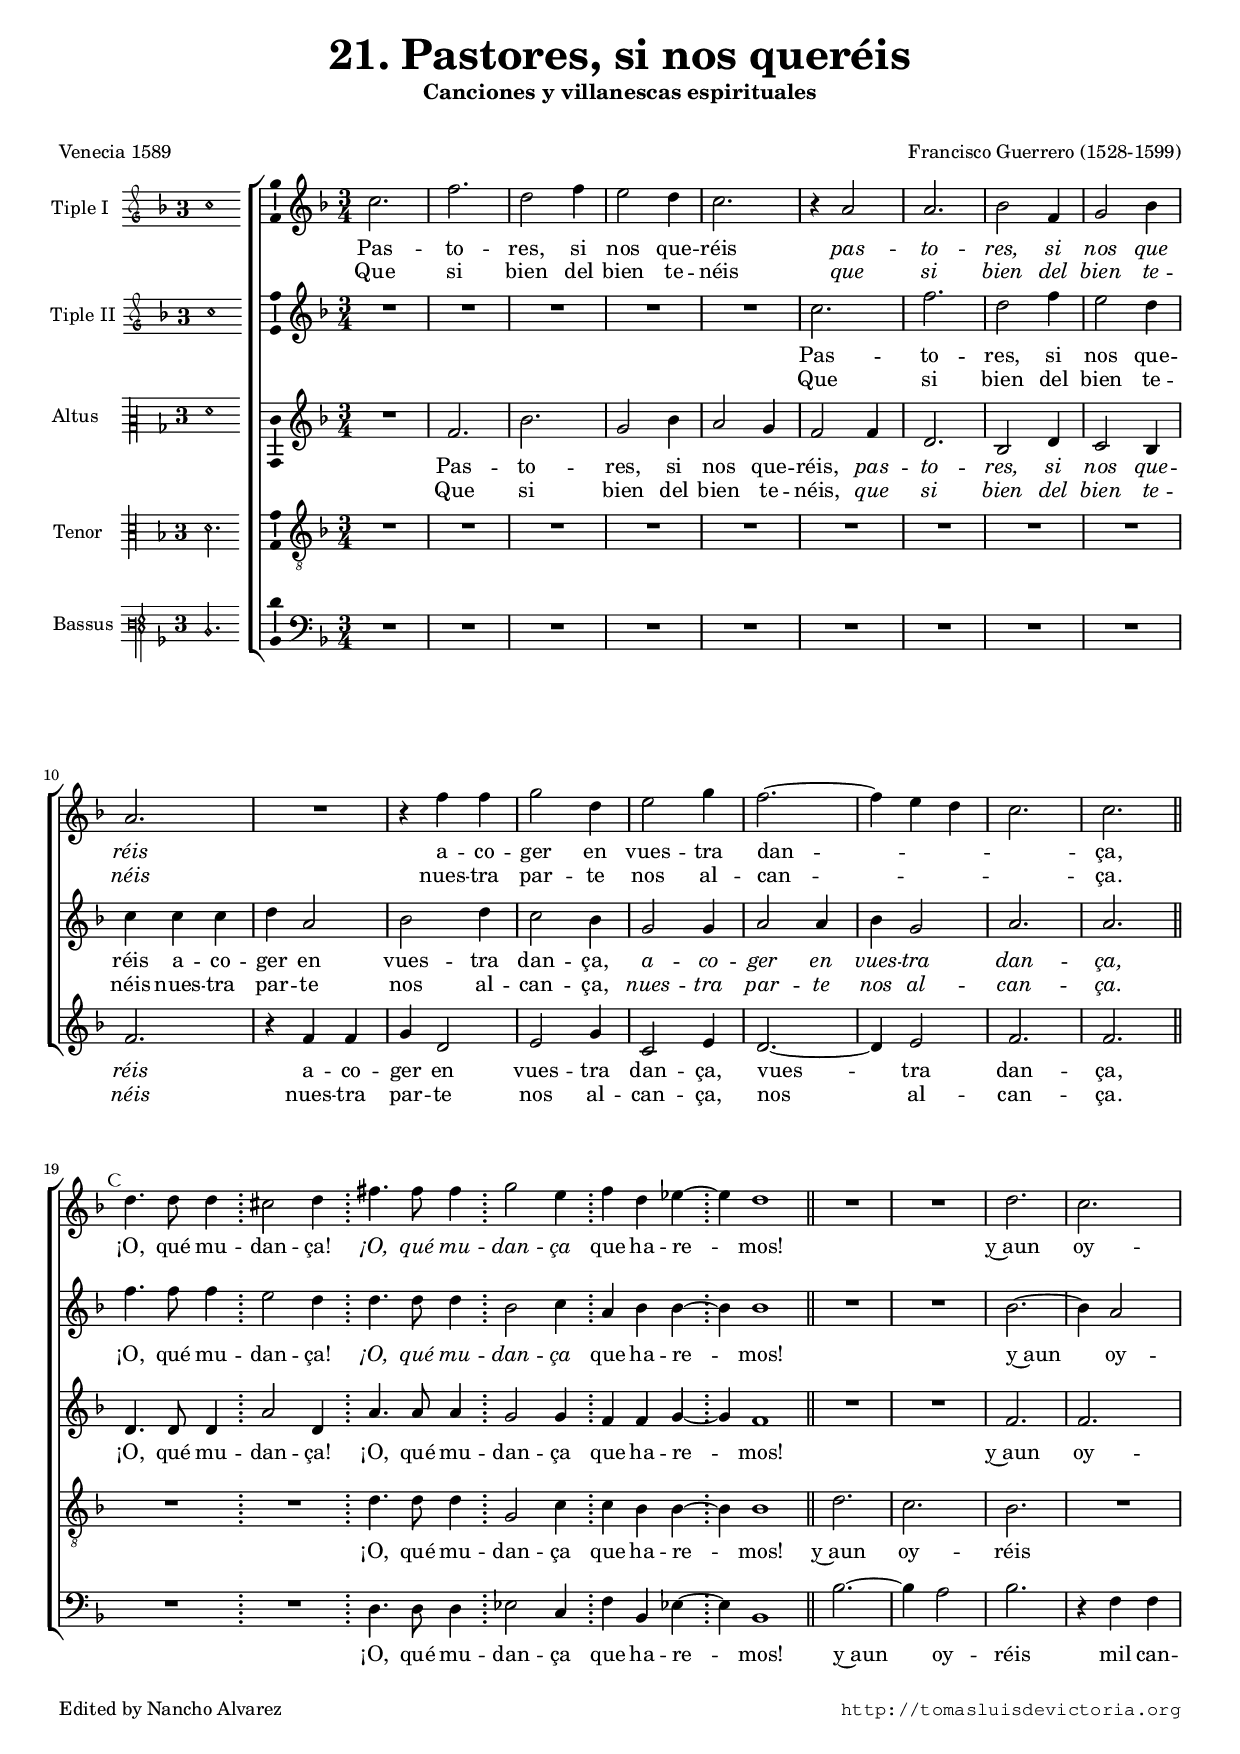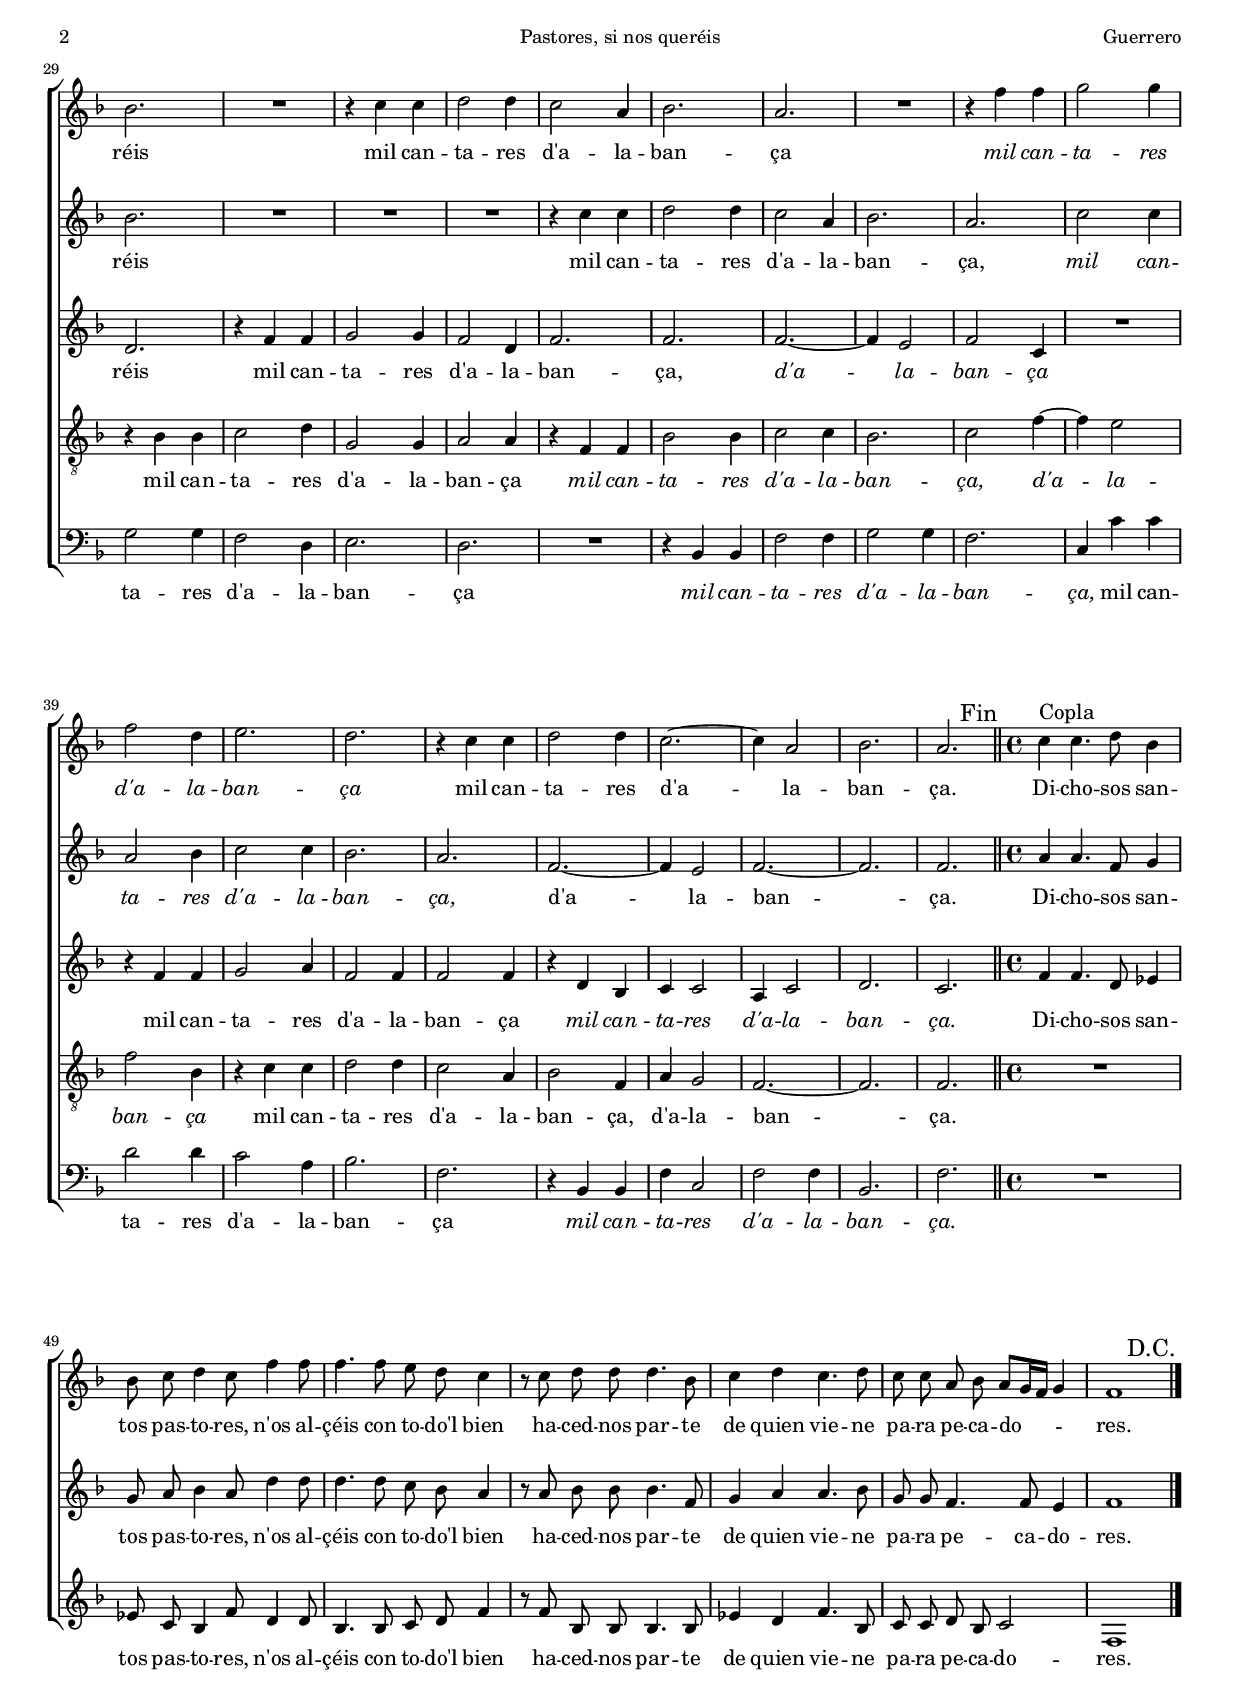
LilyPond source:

\version "2.18.0"

#(set-default-paper-size "a4")
#(set-global-staff-size 16.4)
#(ly:set-option 'point-and-click #f)
%mobile -s13.0 -i2.5

italicas=\override LyricText.font-shape = #'italic
rectas=\override LyricText.font-shape = #'upright
ss=\once \set suggestAccidentals = ##t
incipitwidth = 20
mtempo={\tempo 4 = 100}
mtempob={\tempo 4 = 50}
showMultiRests = { \set Staff.keepAliveInterfaces = #'( rhythmic-grob-interface multi-measure-rest-interface lyric-interface stanza-number-interface percent-repeat-interface) }
hideMultiRests = \unset Staff.keepAliveInterfaces


htitle="Pastores, si nos queréis"
hcomposer="Guerrero"

\header {
	title=\markup{\fontsize #3 "21. Pastores, si nos queréis"}
	subtitle="Canciones y villanescas espirituales"
	subsubtitle=\markup{\null \vspace #1 }
	composer="Francisco Guerrero (1528-1599)"
        pdfauthor=\composer
	%opus="(-)"
	poet=\markup{"Venecia 1589"}
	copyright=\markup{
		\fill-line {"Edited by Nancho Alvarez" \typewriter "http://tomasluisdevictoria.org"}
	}
%	tagline=""
}


global={\key f \major \time 3/4  \skip 1*3/4*18 \bar "||" \break
					\skip 1*3/4*6 \bar "||" 
					\skip 1*3/4*23 \bar "||" \time 4/4
					\skip 1*7 \bar "|."
}

cantus={
	c''2. |
	f'' |
	d''2 f''4 |
	e''2 d''4 |
%5
	c''2. |
	r4 a'2 |
	a'2. |
	bes'2 f'4 |
	g'2 bes'4 |
%10
	a'2. |
	R1*3/4 |
	r4 f'' f'' |
	g''2 d''4 |
	e''2 g''4 |
%15
	f''2. ~ |
	f''4 e'' d'' |
	c''2. |
	c'' |
        s4*0^\markup{\hspace #-2 \musicglyph #"timesig.mensural44"}
        % en CSIC transcriben como 4/4
        d''4. d''8 d''4 \bar ";"
%20
	cis''2 d''4 \bar ";"
	fis''4. fis''8 fis''4 \bar ";"
	g''2 e''4 \bar ";"
	f'' d'' ees'' ~ \bar ";"
	ees'' d''1*1/2 
%25
	R1*3/4 |
	R1*3/4 |
	d''2. |
	c'' |
	bes' |
%30
	R1*3/4 |
	r4 c'' c'' |
	d''2 d''4 |
	c''2 a'4 |
	bes'2. |
%35
	a' |
	R1*3/4 | 
	r4 f'' f'' |
	g''2 g''4 |
	f''2 d''4 |
%40
	e''2. |
	d'' |
	r4 c'' c'' |
	d''2 d''4 |
	c''2. ~ |
%45
	c''4 a'2 |
	bes'2. |
	a'
	\override Score.RehearsalMark.self-alignment-X=#right
        \mark \markup{"Fin"}
        c''4^\markup{\larger "Copla"} c''4. d''8 bes'4 |
	bes'8 c'' d''4 c''8 f''4 f''8 |
%50
	f''4. f''8 e'' d'' c''4 |
	r8 c'' d'' d'' d''4. bes'8 |
	c''4 d'' c''4. d''8 |
	c'' c'' a' bes'  a'[ g'16 f'] g'4 |
	f'1
        \mark \markup{"D.C."}
}

cantusdos={
	R1*3/4 |
	R1*3/4 |
	R1*3/4 |
	R1*3/4 |
%5
	R1*3/4 |
	c''2. |
	f'' |
	d''2 f''4 |
	e''2 d''4 |
%10
	c'' c'' c'' |
	d'' a'2 |
	bes' d''4 |
	c''2 bes'4 |
	g'2 g'4 |
%15
	a'2 a'4 |
	bes' g'2 |
	a'2. |
	a' |
	f''4. f''8 f''4 |
%20
	e''2 d''4 |
	d''4. d''8 d''4 |
	bes'2 c''4 |
	a' bes' bes' ~ |
	bes' bes'1*1/2 |
%25
	R1*3/4 |
	R1*3/4 |
	bes'2. ~ |
	bes'4 a'2 |
	bes'2. |
%30
	R1*3/4 |
	R1*3/4 |
	R1*3/4 |
	r4 c'' c'' |
	d''2 d''4 |
%35
	c''2 a'4 |
	bes'2. |
	a' |
	c''2 c''4 |
	a'2 bes'4 |
%40
	c''2 c''4 |
	bes'2. |
	a' |
	f' ~ |
	f'4 e'2 |
%45
	f'2. ~ |
	f' |
	f' |
	a'4 a'4. f'8 g'4 |
	g'8 a' bes'4 a'8 d''4 d''8 |
%50
	d''4. d''8 c'' bes' a'4 |
	r8 a' bes' bes' bes'4. f'8 |
	g'4 a' a'4. bes'8 |
	g' g' f'4. f'8 e'4 |
	f'1
}

altus={
	R1*3/4 |
	f'2. |
	bes' |
	g'2 bes'4 |
%5
	a'2 g'4 |
	f'2 f'4 |
	d'2. |
	bes2 d'4 |
	c'2 bes4 |
%10
	f'2. |
	r4 f' f' |
	g' d'2 |
	e' g'4 |
	c'2 e'4 |
%15
	d'2. ~ |
	d'4 e'2 |
	f'2. |
	f' |
	d'4. d'8 d'4 |
%20
	a'2 d'4 |
	a'4. a'8 a'4 |
	g'2 g'4 |
	f' f' g' ~ |
	g' f'1*1/2 |
%25
	R1*3/4 |
	R1*3/4 |
	f'2. |
	f' |
	d' |
%30
	r4 f' f' |
	g'2 g'4 |
	f'2 d'4 |
	f'2. |
	f' |
%35
	f' ~ |
	f'4 e'2 |
	f' c'4 |
	R1*3/4 |
	r4 f' f' |
%40
	g'2 a'4 |
	f'2 f'4 |
	f'2 f'4 |
	r d' bes |
	c' c'2 |
%45
	a4 c'2 |
	d'2. |
	c' |
	f'4 f'4. d'8 ees'4 |
	ees'8 c' bes4 f'8 d'4 d'8 |
%50
	bes4. bes8 c' d' f'4 |
	r8 f' bes bes bes4. bes8 |
	ees'4 d' f'4. bes8 |
	c' c' d' bes c'2 |
	f1
}

tenor={
	R1*3/4 |
	R1*3/4 |
	R1*3/4 |
	R1*3/4 |
%5
	R1*3/4 |
	R1*3/4 |
	R1*3/4 |
	R1*3/4 |
	R1*3/4 |
%10
	R1*3/4 |
	R1*3/4 |
	R1*3/4 |
	R1*3/4 |
	R1*3/4 |
%15
	R1*3/4 |
	R1*3/4 |
	R1*3/4 |
	R1*3/4 |
	R1*3/4 |
%20
	R1*3/4 |
	d'4. d'8 d'4 |
	g2 c'4 |
	c' bes bes ~ |
	bes bes1*1/2 |
%25
	d'2. |
	c' |
	bes |
	R1*3/4 |
	r4 bes bes |
%30
	c'2 d'4 |
	g2 g4 |
	a2 a4 |
	r f f |
	bes2 bes4 |
%35
	c'2 c'4 |
	bes2. |
	c'2 f'4 ~ |
	f' e'2 |
	f' bes4 |
%40
	r c' c' |
	d'2 d'4 |
	c'2 a4 |
	bes2 f4 |
	a g2 |
%45
	f2. ~ |
	f |
	f |
	R1*4/4 |
	R1*4/4 |
%50
	R1*4/4 |
	R1*4/4 |
	R1*4/4 |
	R1*4/4 |
	R1*4/4
}

bassus={
	R1*3/4 |
	R1*3/4 |
	R1*3/4 |
	R1*3/4 |
%5
	R1*3/4 |
	R1*3/4 |
	R1*3/4 |
	R1*3/4 |
	R1*3/4 |
%10
	R1*3/4 |
	R1*3/4 |
	R1*3/4 |
	R1*3/4 |
	R1*3/4 |
%15
	R1*3/4 |
	R1*3/4 |
	R1*3/4 |
	R1*3/4 |
	R1*3/4 |
%20
	R1*3/4 |
	d4. d8 d4 |
	ees2 c4 |
	f bes, ees ~ |
	ees bes,1*1/2 |
%25
	bes2. ~ |
	bes4 a2 |
	bes2. |
	r4 f f |
	g2 g4 |
%30
	f2 d4 |
	e2. |
	d |
	R1*3/4 |
	r4 bes, bes, |
%35
	f2 f4 |
	g2 g4 |
	f2. |
	c4 c' c' |
	d'2 d'4 |
%40
	c'2 a4 |
	bes2. |
	f |
	r4 bes, bes, |
	f c2 |
%45
	f f4 |
	bes,2. |
	f |
	R1*4/4 |
	R1*4/4 |
%50
	R1*4/4 |
	R1*4/4 |
	R1*4/4 |
	R1*4/4 |
	R1*4/4
}

textocantus=\lyricmode{
Pas -- to -- res,
si nos que -- réis
\italicas
pas -- to -- res,
si nos que réis
\rectas
a -- co -- ger en vues -- tra dan -- _ _ _ _ ça,
¡O, qué mu -- dan -- ça!
\italicas
¡O, qué mu -- dan -- ça
\rectas
que ha -- re -- _ mos!
y~aun oy -- réis
mil can -- ta -- res d'a -- la -- ban -- ça % mill
\italicas
mil can -- ta -- res d'a -- la -- ban -- ça
\rectas
mil can -- ta -- res d'a -- _ la -- ban -- ça.
Di -- cho -- sos san -- tos pas -- to -- res, % sanctos
n'os al -- çéis con to -- do'l bien
ha -- ced -- nos par -- te de quien vie -- ne 
pa -- ra pe -- ca -- do -- _ _ _ res.
}
textocantusb=\lyricmode{
Que si bien del bien te -- néis
\italicas
que si bien del bien te -- néis
\rectas
nues -- tra par -- te nos al -- can -- _ _ _ _ ça.
}


textocantusdos=\lyricmode{
Pas -- to -- res,
si nos que -- réis 
a -- co -- ger en vues -- tra dan -- ça,
\italicas
a -- co -- ger en vues -- tra dan -- ça,
\rectas
¡O, qué mu -- dan -- ça!
\italicas
¡O, qué mu -- dan -- ça
\rectas
que ha -- re -- _ mos!
y~aun _ oy -- réis
mil can -- ta -- res d'a -- la -- ban -- ça,
\italicas
mil can -- ta -- res d'a -- la -- ban -- ça,
\rectas
d'a -- _ la -- ban -- _ ça.
Di -- cho -- sos san -- tos pas -- to -- res,
n'os al -- çéis con to -- do'l bien
ha -- ced -- nos par -- te de quien vie -- ne 
pa -- ra pe -- ca -- do -- res.
}
textocantusdosb=\lyricmode{
Que si bien del bien te -- néis
nues -- tra par -- te nos al -- can -- ça,
\italicas
nues -- tra par -- te nos al -- can -- ça.
}

textoaltus=\lyricmode{
Pas -- to -- res,
si nos que -- réis,
\italicas
pas -- to -- res,
si nos que -- réis
\rectas
a -- co -- ger en vues -- tra dan -- ça,
vues -- _ tra dan -- ça,
¡O, qué mu -- dan -- ça!
¡O, qué mu -- dan -- ça
que ha -- re -- _ mos!
y~aun oy -- réis
mil can -- ta -- res d'a -- la -- ban -- ça,
\italicas
d'a -- _ la -- ban -- ça
\rectas
mil can -- ta -- res d'a -- la -- ban -- ça
\italicas
mil can -- ta -- res d'a -- la -- ban -- ça.
\rectas
Di -- cho -- sos san -- tos pas -- to -- res,
n'os al -- çéis con to -- do'l bien
ha -- ced -- nos par -- te de quien vie -- ne 
pa -- ra pe -- ca -- do -- res.
}
textoaltusb=\lyricmode{
Que si bien del bien te -- néis,
\italicas
que si bien del bien te -- néis
\rectas
nues -- tra par -- te nos al -- can -- ça,
nos _ al -- can -- ça.
}

textotenor=\lyricmode{
¡O, qué mu -- dan -- ça
que ha -- re -- _ mos!
y~aun oy -- réis
mil can -- ta -- res d'a -- la -- ban -- ça
\italicas
mil can -- ta -- res d'a -- la -- ban -- ça,
d'a -- _ la -- ban -- ça
\rectas
mil can -- ta -- res d'a -- la -- ban -- ça,
d'a -- la -- ban -- _ ça.
}

textobassus=\lyricmode{
¡O, qué mu -- dan -- ça
que ha -- re -- _ mos!
y~aun _ oy -- réis mil can -- ta -- res d'a -- la -- ban -- ça
\italicas
mil can -- ta -- res d'a -- la -- ban -- ça,
\rectas
mil can -- ta -- res d'a -- la -- ban -- ça
\italicas
mil can -- ta -- res d'a -- la -- ban -- ça.
}


incipitcantus=\markup{
	\score{
		{ 
		\set Staff.instrumentName="Tiple I  "
		\override NoteHead.style = #'neomensural
		\override Staff.TimeSignature.style = #'single-digit
		\cadenzaOn 
		\clef "petrucci-g"
		\key f \major
		\time 3/4 % lo que pone es C 3
                c''1
		} 

	\layout { line-width=\incipitwidth indent = 0 }
	}
}

incipitcantusdos=\markup{
	\score{
		{ 
		\set Staff.instrumentName="Tiple II "
		\override NoteHead.style = #'neomensural
		\override Staff.TimeSignature.style = #'single-digit
		\cadenzaOn 
		\clef "petrucci-g"
		\key f \major
		\time 3/4
                c''1
		} 

	\layout { line-width=\incipitwidth indent = 0 }
	}
}

incipitaltus=\markup{
	\score{
		{ 
		\set Staff.instrumentName="Altus    "
		\override NoteHead.style = #'neomensural 
		\override Staff.TimeSignature.style = #'single-digit
		\cadenzaOn 
		\clef "petrucci-c2"
		\key f \major
		\time 3/4
                f'1
		} 
	\layout { line-width=\incipitwidth indent = 0 }
	}
}


incipittenor=\markup{
	\score{
		{ 
		\set Staff.instrumentName="Tenor   "
		\override NoteHead.style = #'neomensural 
		\override Staff.TimeSignature.style = #'single-digit
		\cadenzaOn 
		\clef "petrucci-c3"
		\key f \major
		\time 3/4
                d'2.
		} 
	\layout { line-width=\incipitwidth indent=0 }
	}
}

incipitbassus=\markup{
	\score{
		{ 
		\set Staff.instrumentName="Bassus "
		\override NoteHead.style = #'neomensural
		\override Staff.TimeSignature.style = #'single-digit
		\cadenzaOn 
		\clef "petrucci-f3"
		\key f \major
		\time 3/4
                d2.
		} 
	\layout { line-width=\incipitwidth indent = 0 }
	}
}

%\layout {
%       \context {\Voice
%               \remove Ligature_bracket_engraver
%               \consists Mensural_ligature_engraver
%       }
%       line-width=\incipitwidth
%       indent = 0
%}

\score {\transpose c' c'{
\new ChoirStaff<<

	\new Staff <<\global
	\new Voice="v1" {
		\set Staff.instrumentName=\incipitcantus
		\clef "treble"
		\cantus }
	\new Lyrics \lyricsto "v1" {\textocantus }
	\new Lyrics \lyricsto "v1" {\textocantusb }
	>>

	\new Staff <<\global
	\new Voice="v5" {
		\set Staff.instrumentName=\incipitcantusdos
		\clef "treble"
		\cantusdos }
	\new Lyrics \lyricsto "v5" {\textocantusdos }
	\new Lyrics \lyricsto "v5" {\textocantusdosb }
	>>

        \new Staff <<\global
	\new Voice="v2" {
		\set Staff.instrumentName=\incipitaltus
		\clef "treble"
		\altus }
	\new Lyrics \lyricsto "v2" {\textoaltus }
	\new Lyrics \lyricsto "v2" {\textoaltusb }
	>>
	
	\new Staff <<\global
	\new Voice="v3" {
		\set Staff.instrumentName=\incipittenor
		\clef "G_8"
		\tenor }
	\new Lyrics \lyricsto "v3" {\textotenor }
	>>

	\new Staff <<\global
	\new Voice="v4" {
		\set Staff.instrumentName=\incipitbassus
		\clef "bass"
		\bassus }
	\new Lyrics \lyricsto "v4" {\textobassus }
	>>
	
>>

	} % transpose

\layout{ 
	\context {\Lyrics 
		\override VerticalAxisGroup.staff-affinity = #UP
		\override VerticalAxisGroup.nonstaff-relatedstaff-spacing =
			#'((basic-distance . 0) (minimum-distance . 0) (padding . 1))
		\override LyricText.font-size = #1.2
		\override LyricHyphen.minimum-distance = #0.5
	}
	\context {\Score 
		tempoHideNote = ##t
		\override BarNumber.padding = #2 
	}
	\context {\Voice 
		melismaBusyProperties = #'()
		autoBeaming = ##f
	}
	\context {\Staff 
                \RemoveEmptyStaves %notablet
                %\override VerticalAxisGroup.remove-first = ##t
		\override VerticalAxisGroup.staff-staff-spacing =
			#'((basic-distance . 11) (minimum-distance . 0) (padding . 1))
		\consists Ambitus_engraver 
		\override LigatureBracket.padding = #1
	}
}

%\midi { \mtempo }

}


\paper{
	evenHeaderMarkup=\markup  \fill-line { \fromproperty #'page:page-number-string \htitle \hcomposer }
	oddHeaderMarkup= \markup  \fill-line { \on-the-fly #not-first-page \hcomposer \on-the-fly #not-first-page \htitle \on-the-fly #not-first-page \fromproperty #'page:page-number-string }
	%system-count=20
	%page-count = 8
	ragged-last-bottom = ##f
	indent=3.4\cm
	system-system-spacing =
	#'((basic-distance . 20) (minimum-distance . 0) (padding . 5))
	top-system-spacing = % header
	#'((basic-distance . 8) (minimum-distance . 0) (padding . 0))
	last-bottom-spacing = % footer
	#'((basic-distance . 12) (minimum-distance . 0) (padding . 0))
	markup-system-spacing.padding = #1.5
}
